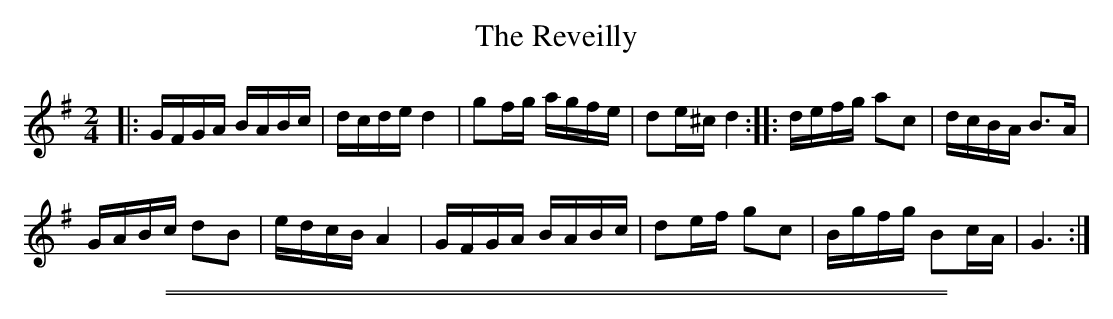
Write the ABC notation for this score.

X:1
T: The Reveilly
M: 2/4
L: 1/16
K: G
|:\
GFGA BABc | dcde d4 |\
g2fg agfe | d2e^c d4 :|\
|:\
defg a2c2 | dcBA B3A |
GABc d2B2 | edcB A4 |\
GFGA BABc | d2ef g2c2 |\
Bgfg B2cA | G6 :|
